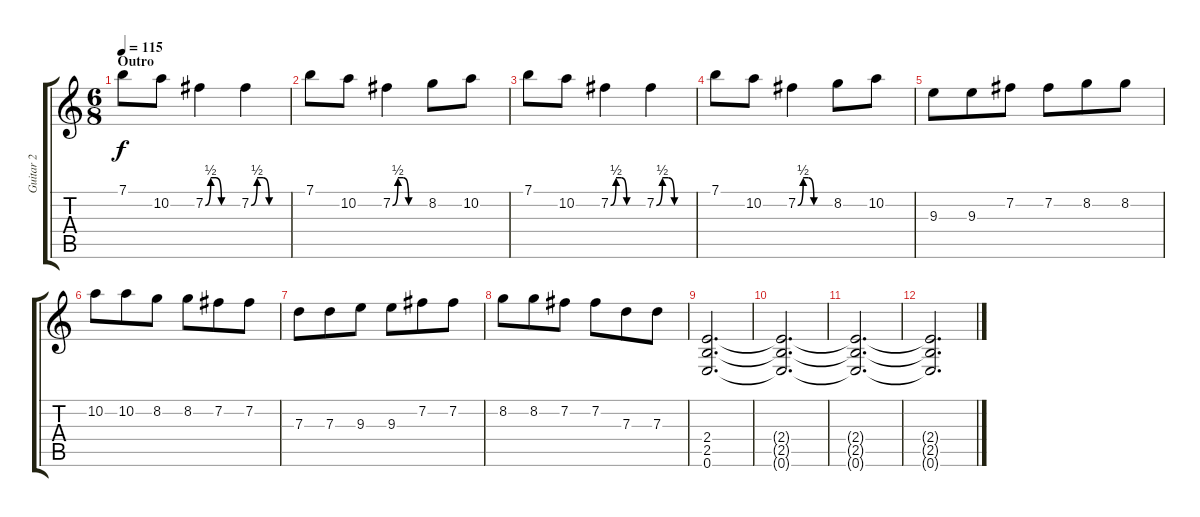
\track ("Guitar 2" "Guitar 2") {instrument electricguitarjazz}
\staff {score tabs}
\tuning (E4 B3 G3 D3 A2 E2) {hide}
\ts (6 8)
\section ("" "Outro")
\tempo 115
\clef g2
\ks c
7.1.8{dy f} 10.2.8 7.2{be (custom 0 0 10 2 20 2 30 0 60 0)}.4 7.2{be (custom 0 0 10 2 20 2 30 0 60 0)}.4 |
7.1.8 10.2.8 7.2{be (custom 0 0 10 2 20 2 30 0 60 0)}.4 8.2.8 10.2.8 |
7.1.8 10.2.8 7.2{be (custom 0 0 10 2 20 2 30 0 60 0)}.4 7.2{be (custom 0 0 10 2 20 2 30 0 60 0)}.4 |
7.1.8 10.2.8 7.2{be (custom 0 0 10 2 20 2 30 0 60 0)}.4 8.2.8 10.2.8 |
9.3.8 9.3.8 7.2.8 7.2.8 8.2.8 8.2.8 |
10.2.8 10.2.8 8.2.8 8.2.8 7.2.8 7.2.8 |
7.3.8 7.3.8 9.3.8 9.3.8 7.2.8 7.2.8 |
8.2.8 8.2.8 7.2.8 7.2.8 7.3.8 7.3.8 |
(2.4 2.5 0.6).2{d} |
(2.4{t} 2.5{t} 0.6{t}).2{d} |
(2.4{t} 2.5{t} 0.6{t}).2{d} |
(2.4{t} 2.5{t} 0.6{t}).2{d}
